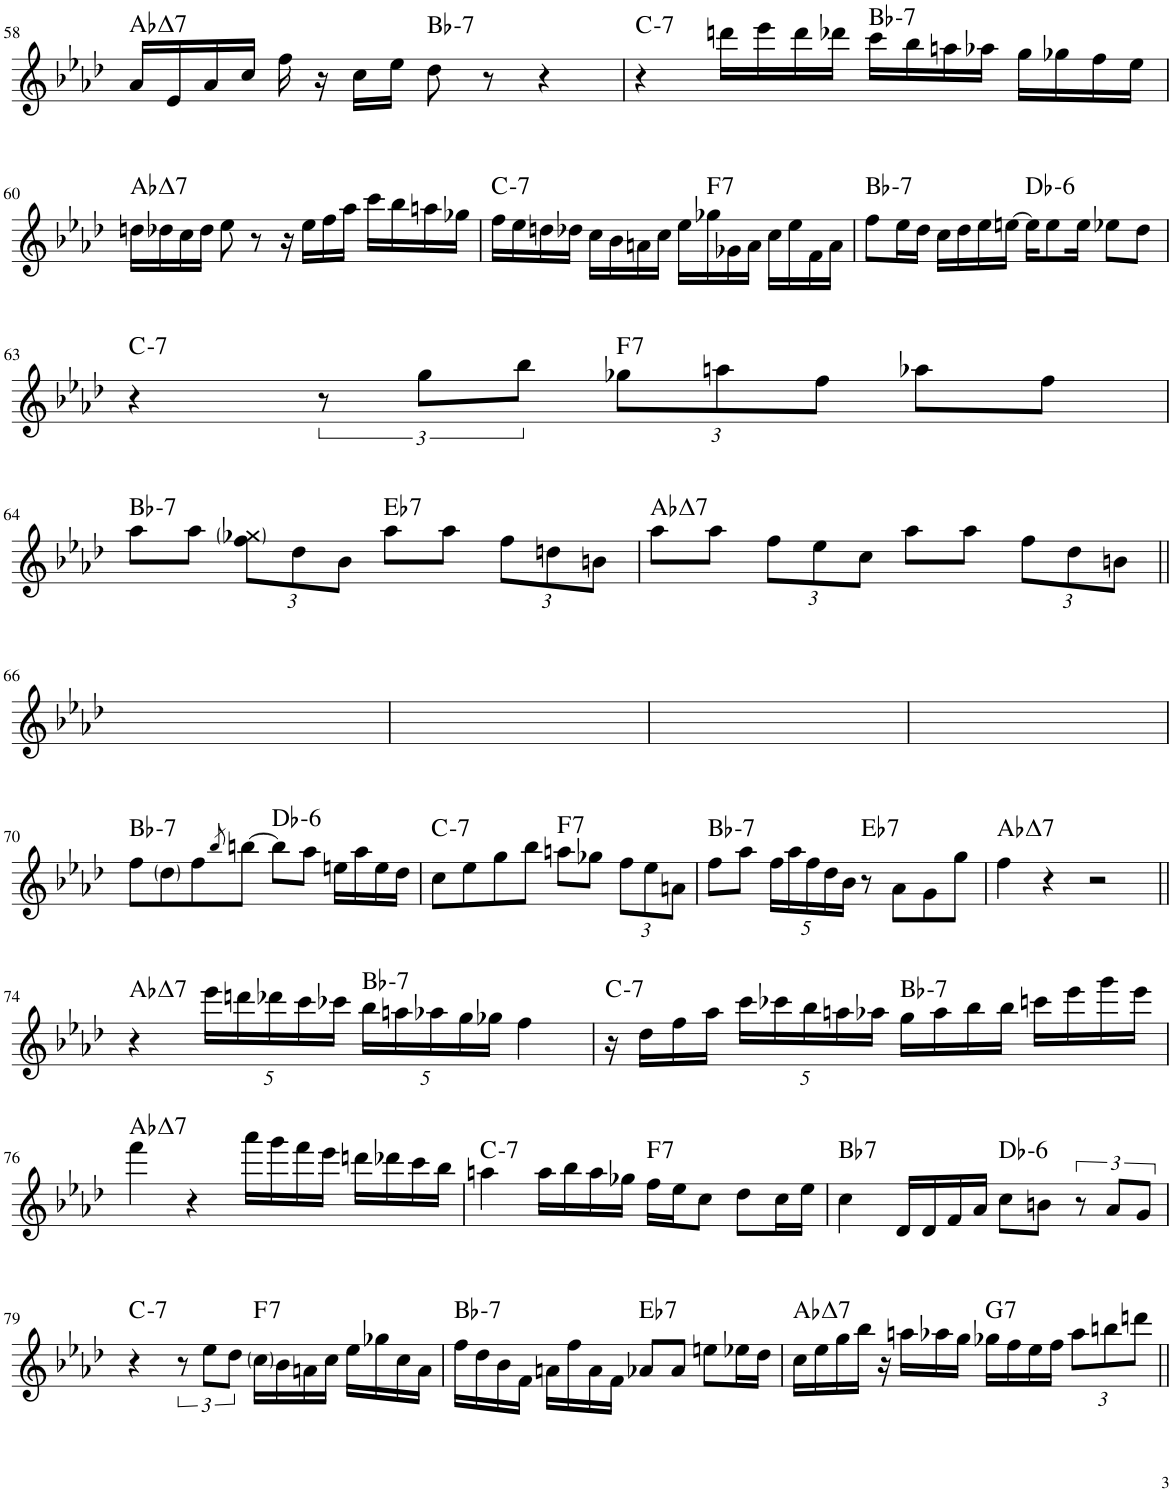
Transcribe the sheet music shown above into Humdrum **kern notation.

**kern	**harte
*part1	*part1
*staff1	*
*I"Piano	*
*I'Pno.	*
!!LO:PB:g=z
*clefG2	*
*k[b-e-a-d-]	*
*M4/4	*
=58	=58
!	!LO:H:kt=7
16a-/LL	Ab:maj7
16e-/	.
16a-/	.
16cc/JJ	.
16ff\	.
16r	.
16cc\LL	.
16ee-\JJ	.
!	!LO:H:kt=7
8dd-\	Bb:min7
8r	.
4r	.
=59	=59
!	!LO:H:kt=7
4r	C:min7
16dddn\LL	.
16eee-\	.
16ddd\	.
16ddd-X\JJ	.
!	!LO:H:kt=7
16ccc\LL	Bb:min7
16bb-\	.
16aan\	.
16aa-X\JJ	.
16gg\LL	.
16gg-X\	.
16ff\	.
16ee-\JJ	.
!!LO:LB:g=z
=60	=60
!	!LO:H:kt=7
16ddn\LL	Ab:maj7
16dd-X\	.
16cc\	.
16dd-\JJ	.
8ee-\	.
8r	.
16r	.
16ee-\LL	.
16ff\	.
16aa-\JJ	.
16ccc\LL	.
16bb-\	.
16aan\	.
16gg-X\JJ	.
=61	=61
!	!LO:H:kt=7
16ff\LL	C:min7
16ee-\	.
16ddn\	.
16dd-X\JJ	.
16cc\LL	.
16b-\	.
16an\	.
16cc\JJ	.
16ee-\LL	.
!	!LO:H:kt=7
16gg-X\	F:7
16g-X\	.
16a\JJ	.
16cc\LL	.
16ee-\	.
16f\	.
16a\JJ	.
=62	=62
!	!LO:H:kt=7
8ff\L	Bb:min7
16ee-\L	.
16dd-\JJ	.
16cc\LL	.
16dd-\	.
16ee-\	.
[16een\JJ	.
!	!LO:H:kt=6
16ee\KL]	Db:min6
8ee\	.
16ee\Jk	.
8ee-X\L	.
8dd-\J	.
!!LO:LB:g=z
=63	=63
!	!LO:H:kt=7
4r	C:min7
12r	.
12gg\L	.
12bb-\J	.
*Xbrackettup	*
!	!LO:H:kt=7
12gg-X\L	F:7
12aan\	.
12ff\J	.
8aa-X\L	.
8ff\J	.
!!LO:LB:g=z
=64	=64
!	!LO:H:kt=7
8aa-\L	Bb:min7
8aa-\J	.
12ff\ 12gg-X\L	.
12dd-\	.
12b-\J	.
!	!LO:H:kt=7
8aa-\L	Eb:7
8aa-\J	.
12ff\L	.
12ddn\	.
12bn\J	.
=65	=65
!	!LO:H:kt=7
8aa-\L	Ab:maj7
8aa-\J	.
12ff\L	.
12ee-\	.
12cc\J	.
8aa-\L	.
8aa-\J	.
12ff\L	.
12dd-\	.
12bn\J	.
!!LO:LB:g=z
=66||	=66||
1ryy	.
=67	=67
1ryy	.
=68	=68
1ryy	.
=69	=69
1ryy	.
!!LO:LB:g=z
=70	=70
!	!LO:H:kt=7
8ff\L	Bb:min7
8dd-\	.
8ff\	.
8qbb-/	.
[8bbn\J	.
!	!LO:H:kt=6
8bb\L]	Db:min6
8aa-\J	.
16een\LL	.
16aa-\	.
16ee\	.
16dd-\JJ	.
=71	=71
!	!LO:H:kt=7
8cc\L	C:min7
8ee-\	.
8gg\	.
8bb-\J	.
!	!LO:H:kt=7
8aan\L	F:7
8gg-X\J	.
12ff\L	.
12ee-\	.
12an\J	.
=72	=72
!	!LO:H:kt=7
8ff\L	Bb:min7
8aa-\J	.
20ff\LL	.
20aa-\	.
20ff\	.
20dd-\	.
20b-\JJ	.
!	!LO:H:kt=7
8r	Eb:7
8a-\L	.
8g\	.
8gg\J	.
=73	=73
!	!LO:H:kt=7
4ff\	Ab:maj7
4r	.
2r	.
!!LO:LB:g=z
=74||	=74||
!	!LO:H:kt=7
4r	Ab:maj7
20eee-\LL	.
20dddn\	.
20ddd-X\	.
20ccc\	.
20ccc-X\JJ	.
!	!LO:H:kt=7
20bb-\LL	Bb:min7
20aan\	.
20aa-X\	.
20gg\	.
20gg-X\JJ	.
4ff\	.
=75	=75
!	!LO:H:kt=7
16r	C:min7
16dd-\LL	.
16ff\	.
16aa-\JJ	.
20ccc\LL	.
20ccc-X\	.
20bb-\	.
20aan\	.
20aa-X\JJ	.
!	!LO:H:kt=7
16gg\LL	Bb:min7
16aa-\	.
16bb-\	.
16bb-\JJ	.
16cccn\LL	.
16eee-\	.
16ggg\	.
16eee-\JJ	.
!!LO:LB:g=z
=76	=76
!	!LO:H:kt=7
4fff\	Ab:maj7
4r	.
16aaa-\LL	.
16ggg\	.
16fff\	.
16eee-\JJ	.
16dddn\LL	.
16ddd-X\	.
16ccc\	.
16bb-\JJ	.
=77	=77
!	!LO:H:kt=7
4aan\	C:min7
16aa\LL	.
16bb-\	.
16aa\	.
16gg-X\JJ	.
!	!LO:H:kt=7
16ff\LL	F:7
16ee-\J	.
8cc\J	.
8dd-\L	.
16cc\L	.
16ee-\JJ	.
=78	=78
!	!LO:H:kt=7
4cc\	Bb:7
16d-/LL	.
16d-/	.
16f/	.
16a-/JJ	.
!	!LO:H:kt=6
8cc\L	Db:min6
8bn\J	.
*brackettup	*
12r	.
12a-/L	.
12g/J	.
!!LO:LB:g=z
=79	=79
!	!LO:H:kt=7
4r	C:min7
12r	.
12ee-\L	.
12dd-\J	.
!	!LO:H:kt=7
16cc\LL	F:7
16b-\	.
16an\	.
16cc\JJ	.
16ee-\LL	.
16gg-X\	.
16cc\	.
16a\JJ	.
=80	=80
!	!LO:H:kt=7
16ff\LL	Bb:min7
16dd-\	.
16b-\	.
16f\JJ	.
16an\LL	.
16ff\	.
16a\	.
16f\JJ	.
!	!LO:H:kt=7
8a-X/L	Eb:7
8a-/J	.
8een\L	.
16ee-X\L	.
16dd-\JJ	.
=81	=81
!	!LO:H:kt=7
16cc\LL	Ab:maj7
16ee-\	.
16gg\	.
16bb-\JJ	.
16r	.
16aan\LL	.
16aa-X\	.
16gg\JJ	.
!	!LO:H:kt=7
16gg-X\LL	G:7
16ff\	.
16ee-\	.
16ff\JJ	.
*Xbrackettup	*
12aa-\L	.
12bbn\	.
12dddn\J	.
=||	=||
*-	*-
